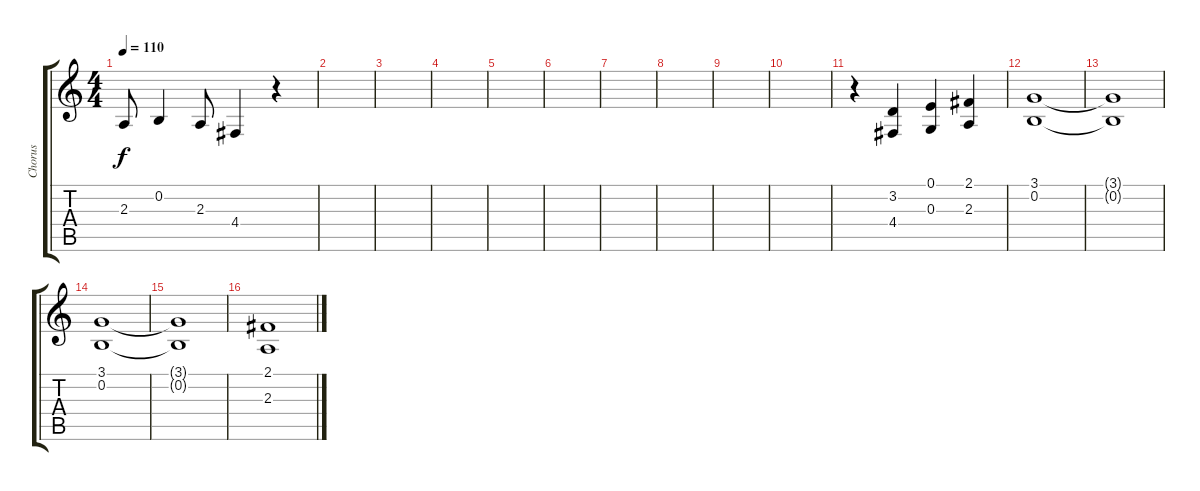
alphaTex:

\track ("Chorus" "Chorus") {instrument synthvoice}
\staff {score tabs}
\tuning (E4 B3 G3 D3 A2 E2) {hide}
\ts (4 4)
\tempo 110
\clef g2
\ks c
2.3.8{dy f} 0.2.4 2.3.8 4.4.4 r.4 |
|
|
|
|
|
|
|
|
|
r.4 (3.2 4.4).4 (0.1 0.3).4 (2.1 2.3).4 |
(3.1 0.2).1 |
(3.1{t} 0.2{t}).1 |
(3.1 0.2).1 |
(3.1{t} 0.2{t}).1 |
(2.1 2.3).1
